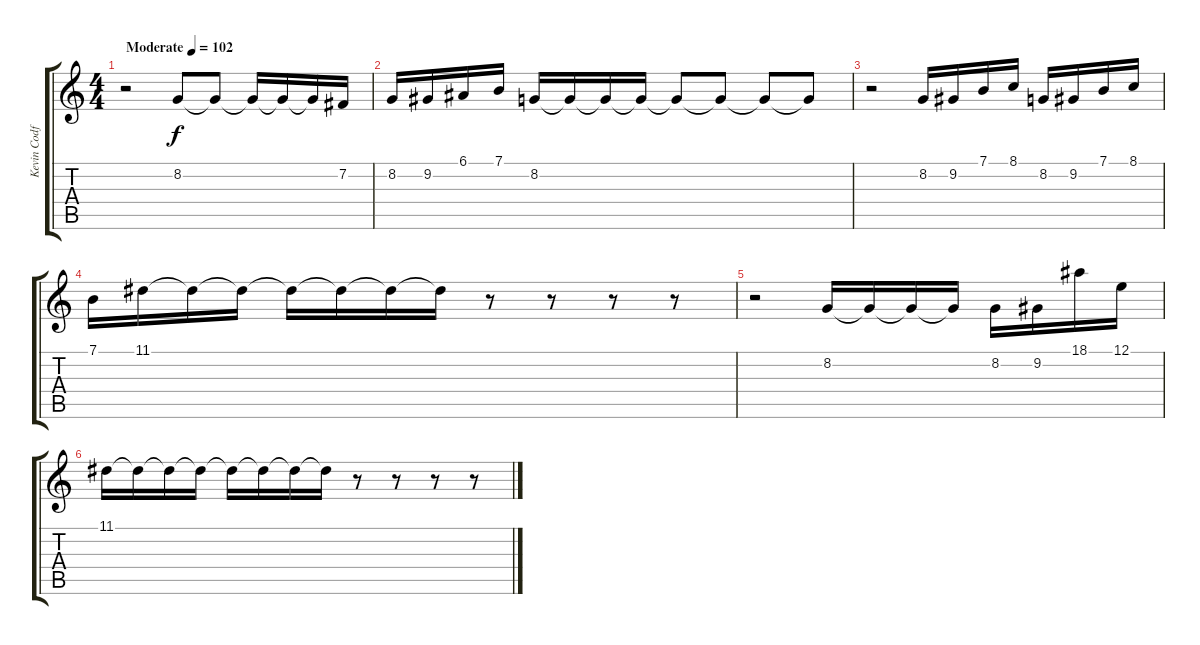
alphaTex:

\track ("Kevin Codfert" "Kevin Codf") {instrument flute}
\staff {score tabs}
\tuning (E4 B3 G3 D3 A2 E2) {hide}
\ts (4 4)
\tempo (102 "Moderate")
\clef g2
\ks c
r.2{dy f instrument flute} 8.2.8 8.2{t}.8 8.2{t}.16 8.2{t}.16 8.2{t}.16 7.2.16 |
8.2.16 9.2.16 6.1.16 7.1.16 8.2.16 8.2{t}.16 8.2{t}.16 8.2{t}.16 8.2{t}.8 8.2{t}.8 8.2{t}.8 8.2{t}.8 |
r.2 8.2.16 9.2.16 7.1.16 8.1.16 8.2.16 9.2.16 7.1.16 8.1.16 |
7.1.16 11.1.16 11.1{t}.16 11.1{t}.16 11.1{t}.16 11.1{t}.16 11.1{t}.16 11.1{t}.16 r.8 r.8 r.8 r.8 |
r.2 8.2.16 8.2{t}.16 8.2{t}.16 8.2{t}.16 8.2.16 9.2.16 18.1.16 12.1.16 |
11.1.16 11.1{t}.16 11.1{t}.16 11.1{t}.16 11.1{t}.16 11.1{t}.16 11.1{t}.16 11.1{t}.16 r.8 r.8 r.8 r.8
